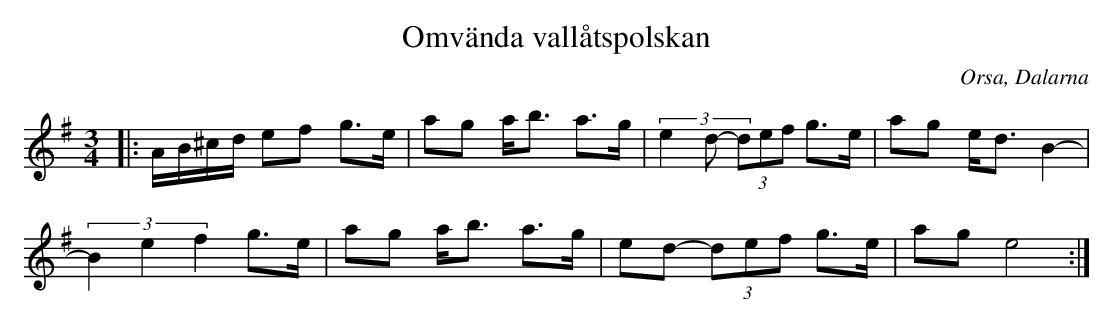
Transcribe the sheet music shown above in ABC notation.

X:1
T:Omvända vallåtspolskan
O:Orsa, Dalarna
M:3/4
L:1/8
K:G
|: A/B/^c/d/ ef g>e |ag a<b a>g |(3e2d- (3def g>e | ag e<d B2-|
(3B2e2f2 g>e |ag a<b a>g |ed- (3def g>e | ag e4 :|
